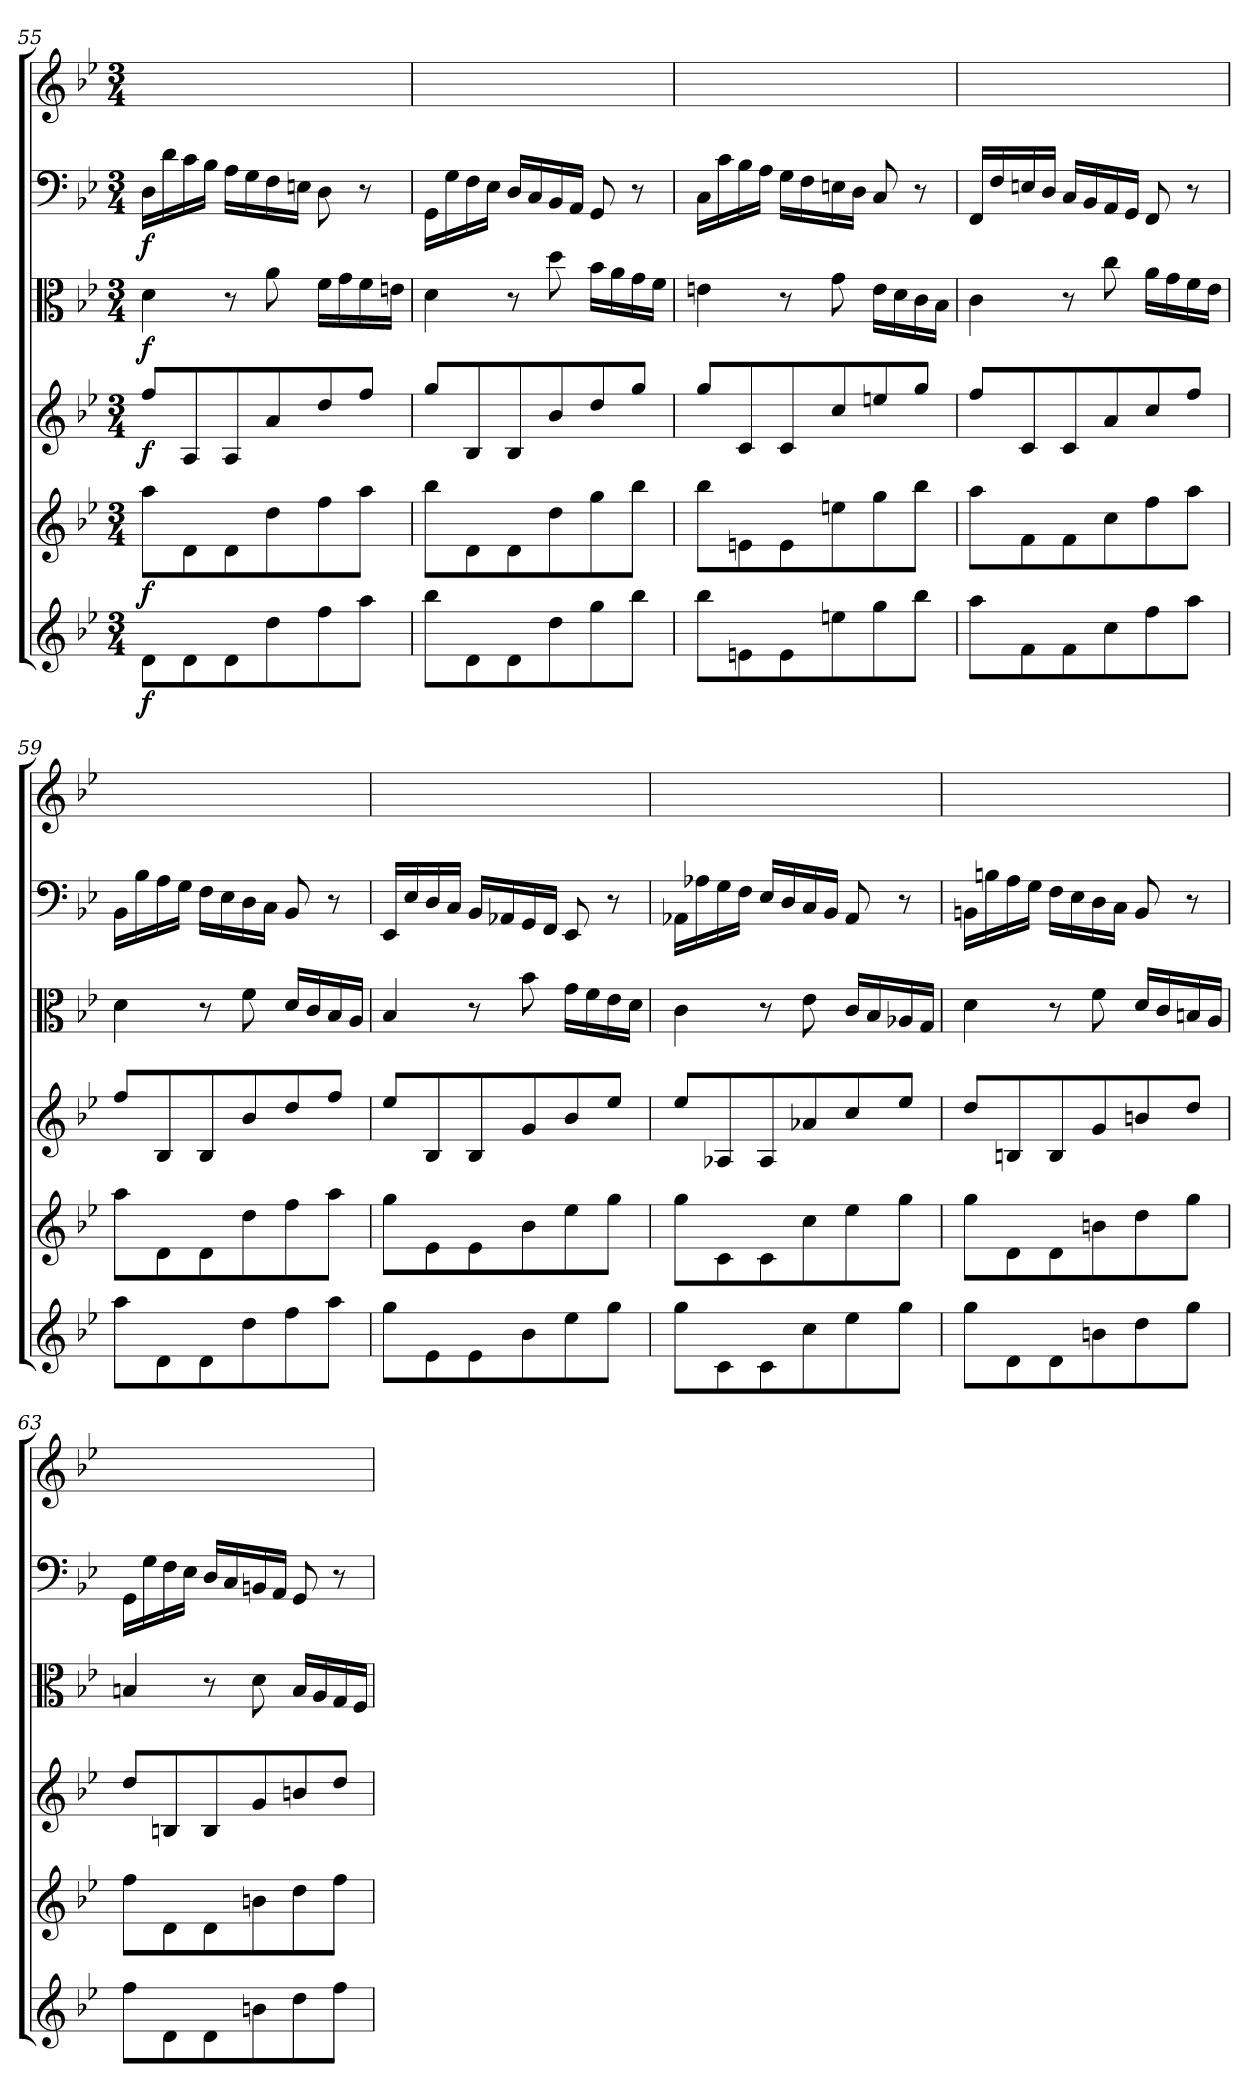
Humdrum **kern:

**kern	**dynam	**kern	**dynam	**kern	**dynam	**kern	**dynam	**kern	**dynam	**kern
*part6	*part6	*part5	*part5	*part4	*part4	*part3	*part3	*part2	*part2	*part1
*staff6	*staff6	*staff5	*staff5	*staff4	*staff4	*staff3	*staff3	*staff2	*staff2	*staff1
*clefG2	*	*clefG2	*	*clefG2	*	*clefC3	*	*clefF4	*	*clefG2
*k[b-e-]	*	*k[b-e-]	*	*k[b-e-]	*	*k[b-e-]	*	*k[b-e-]	*	*k[b-e-]
*g:	*	*g:	*	*g:	*	*g:	*	*g:	*	*g:
*M3/4	*	*M3/4	*	*M3/4	*	*M3/4	*	*M3/4	*	*M3/4
=55	=55	=55	=55	=55	=55	=55	=55	=55	=55	=55
8d\L	f	8aa\L	f	8ff/L	f	4d\	f	16D\LL	f	2.ryy
.	.	.	.	.	.	.	.	16d\	.	.
8d\	.	8d\	.	8A/	.	.	.	16c\	.	.
.	.	.	.	.	.	.	.	16B-\JJ	.	.
8d\	.	8d\	.	8A/	.	8r	.	16A\LL	.	.
.	.	.	.	.	.	.	.	16G\	.	.
8dd\	.	8dd\	.	8a/	.	8a\	.	16F\	.	.
.	.	.	.	.	.	.	.	16En\JJ	.	.
8ff\	.	8ff\	.	8dd/	.	16f\LL	.	8D\	.	.
.	.	.	.	.	.	16g\	.	.	.	.
8aa\J	.	8aa\J	.	8ff/J	.	16f\	.	8r	.	.
.	.	.	.	.	.	16en\JJ	.	.	.	.
=56	=56	=56	=56	=56	=56	=56	=56	=56	=56	=56
8bb-\L	.	8bb-\L	.	8gg/L	.	4d\	.	16GG\LL	.	2.ryy
.	.	.	.	.	.	.	.	16G\	.	.
8d\	.	8d\	.	8B-/	.	.	.	16F\	.	.
.	.	.	.	.	.	.	.	16E-\JJ	.	.
8d\	.	8d\	.	8B-/	.	8r	.	16D/LL	.	.
.	.	.	.	.	.	.	.	16C/	.	.
8dd\	.	8dd\	.	8b-/	.	8dd\	.	16BB-/	.	.
.	.	.	.	.	.	.	.	16AA/JJ	.	.
8gg\	.	8gg\	.	8dd/	.	16b-\LL	.	8GG/	.	.
.	.	.	.	.	.	16a\	.	.	.	.
8bb-\J	.	8bb-\J	.	8gg/J	.	16g\	.	8r	.	.
.	.	.	.	.	.	16f\JJ	.	.	.	.
=57	=57	=57	=57	=57	=57	=57	=57	=57	=57	=57
8bb-\L	.	8bb-\L	.	8gg/L	.	4en\	.	16C\LL	.	2.ryy
.	.	.	.	.	.	.	.	16c\	.	.
8en\	.	8en\	.	8c/	.	.	.	16B-\	.	.
.	.	.	.	.	.	.	.	16A\JJ	.	.
8e\	.	8e\	.	8c/	.	8r	.	16G\LL	.	.
.	.	.	.	.	.	.	.	16F\	.	.
8een\	.	8een\	.	8cc/	.	8g\	.	16En\	.	.
.	.	.	.	.	.	.	.	16D\JJ	.	.
8gg\	.	8gg\	.	8een/	.	16e\LL	.	8C/	.	.
.	.	.	.	.	.	16d\	.	.	.	.
8bb-\J	.	8bb-\J	.	8gg/J	.	16c\	.	8r	.	.
.	.	.	.	.	.	16B-\JJ	.	.	.	.
=58	=58	=58	=58	=58	=58	=58	=58	=58	=58	=58
8aa\L	.	8aa\L	.	8ff/L	.	4c\	.	16FF/LL	.	2.ryy
.	.	.	.	.	.	.	.	16F/	.	.
8f\	.	8f\	.	8c/	.	.	.	16En/	.	.
.	.	.	.	.	.	.	.	16D/JJ	.	.
8f\	.	8f\	.	8c/	.	8r	.	16C/LL	.	.
.	.	.	.	.	.	.	.	16BB-/	.	.
8cc\	.	8cc\	.	8a/	.	8cc\	.	16AA/	.	.
.	.	.	.	.	.	.	.	16GG/JJ	.	.
8ff\	.	8ff\	.	8cc/	.	16a\LL	.	8FF/	.	.
.	.	.	.	.	.	16g\	.	.	.	.
8aa\J	.	8aa\J	.	8ff/J	.	16f\	.	8r	.	.
.	.	.	.	.	.	16e-\JJ	.	.	.	.
=59	=59	=59	=59	=59	=59	=59	=59	=59	=59	=59
8aa\L	.	8aa\L	.	8ff/L	.	4d\	.	16BB-\LL	.	2.ryy
.	.	.	.	.	.	.	.	16B-\	.	.
8d\	.	8d\	.	8B-/	.	.	.	16A\	.	.
.	.	.	.	.	.	.	.	16G\JJ	.	.
8d\	.	8d\	.	8B-/	.	8r	.	16F\LL	.	.
.	.	.	.	.	.	.	.	16E-\	.	.
8dd\	.	8dd\	.	8b-/	.	8f\	.	16D\	.	.
.	.	.	.	.	.	.	.	16C\JJ	.	.
8ff\	.	8ff\	.	8dd/	.	16d/LL	.	8BB-/	.	.
.	.	.	.	.	.	16c/	.	.	.	.
8aa\J	.	8aa\J	.	8ff/J	.	16B-/	.	8r	.	.
.	.	.	.	.	.	16A/JJ	.	.	.	.
=60	=60	=60	=60	=60	=60	=60	=60	=60	=60	=60
8gg\L	.	8gg\L	.	8ee-/L	.	4B-/	.	16EE-/LL	.	2.ryy
.	.	.	.	.	.	.	.	16E-/	.	.
8e-\	.	8e-\	.	8B-/	.	.	.	16D/	.	.
.	.	.	.	.	.	.	.	16C/JJ	.	.
8e-\	.	8e-\	.	8B-/	.	8r	.	16BB-/LL	.	.
.	.	.	.	.	.	.	.	16AA-X/	.	.
8b-\	.	8b-\	.	8g/	.	8b-\	.	16GG/	.	.
.	.	.	.	.	.	.	.	16FF/JJ	.	.
8ee-\	.	8ee-\	.	8b-/	.	16g\LL	.	8EE-/	.	.
.	.	.	.	.	.	16f\	.	.	.	.
8gg\J	.	8gg\J	.	8ee-/J	.	16e-\	.	8r	.	.
.	.	.	.	.	.	16d\JJ	.	.	.	.
=61	=61	=61	=61	=61	=61	=61	=61	=61	=61	=61
8gg\L	.	8gg\L	.	8ee-/L	.	4c\	.	16AA-X\LL	.	2.ryy
.	.	.	.	.	.	.	.	16A-X\	.	.
8c\	.	8c\	.	8A-X/	.	.	.	16G\	.	.
.	.	.	.	.	.	.	.	16F\JJ	.	.
8c\	.	8c\	.	8A-/	.	8r	.	16E-/LL	.	.
.	.	.	.	.	.	.	.	16D/	.	.
8cc\	.	8cc\	.	8a-X/	.	8e-\	.	16C/	.	.
.	.	.	.	.	.	.	.	16BB-/JJ	.	.
8ee-\	.	8ee-\	.	8cc/	.	16c/LL	.	8AA-/	.	.
.	.	.	.	.	.	16B-/	.	.	.	.
8gg\J	.	8gg\J	.	8ee-/J	.	16A-X/	.	8r	.	.
.	.	.	.	.	.	16G/JJ	.	.	.	.
=62	=62	=62	=62	=62	=62	=62	=62	=62	=62	=62
8gg\L	.	8gg\L	.	8dd/L	.	4d\	.	16BBn\LL	.	2.ryy
.	.	.	.	.	.	.	.	16Bn\	.	.
8d\	.	8d\	.	8Bn/	.	.	.	16A\	.	.
.	.	.	.	.	.	.	.	16G\JJ	.	.
8d\	.	8d\	.	8B/	.	8r	.	16F\LL	.	.
.	.	.	.	.	.	.	.	16E-\	.	.
8bn\	.	8bn\	.	8g/	.	8f\	.	16D\	.	.
.	.	.	.	.	.	.	.	16C\JJ	.	.
8dd\	.	8dd\	.	8bn/	.	16d/LL	.	8BB/	.	.
.	.	.	.	.	.	16c/	.	.	.	.
8gg\J	.	8gg\J	.	8dd/J	.	16Bn/	.	8r	.	.
.	.	.	.	.	.	16A/JJ	.	.	.	.
=63	=63	=63	=63	=63	=63	=63	=63	=63	=63	=63
8ff\L	.	8ff\L	.	8dd/L	.	4Bn/	.	16GG\LL	.	2.ryy
.	.	.	.	.	.	.	.	16G\	.	.
8d\	.	8d\	.	8Bn/	.	.	.	16F\	.	.
.	.	.	.	.	.	.	.	16E-\JJ	.	.
8d\	.	8d\	.	8B/	.	8r	.	16D/LL	.	.
.	.	.	.	.	.	.	.	16C/	.	.
8bn\	.	8bn\	.	8g/	.	8d\	.	16BBn/	.	.
.	.	.	.	.	.	.	.	16AA/JJ	.	.
8dd\	.	8dd\	.	8bn/	.	16B/LL	.	8GG/	.	.
.	.	.	.	.	.	16A/	.	.	.	.
8ff\J	.	8ff\J	.	8dd/J	.	16G/	.	8r	.	.
.	.	.	.	.	.	16F/JJ	.	.	.	.
=	=	=	=	=	=	=	=	=	=	=
*-	*-	*-	*-	*-	*-	*-	*-	*-	*-	*-
